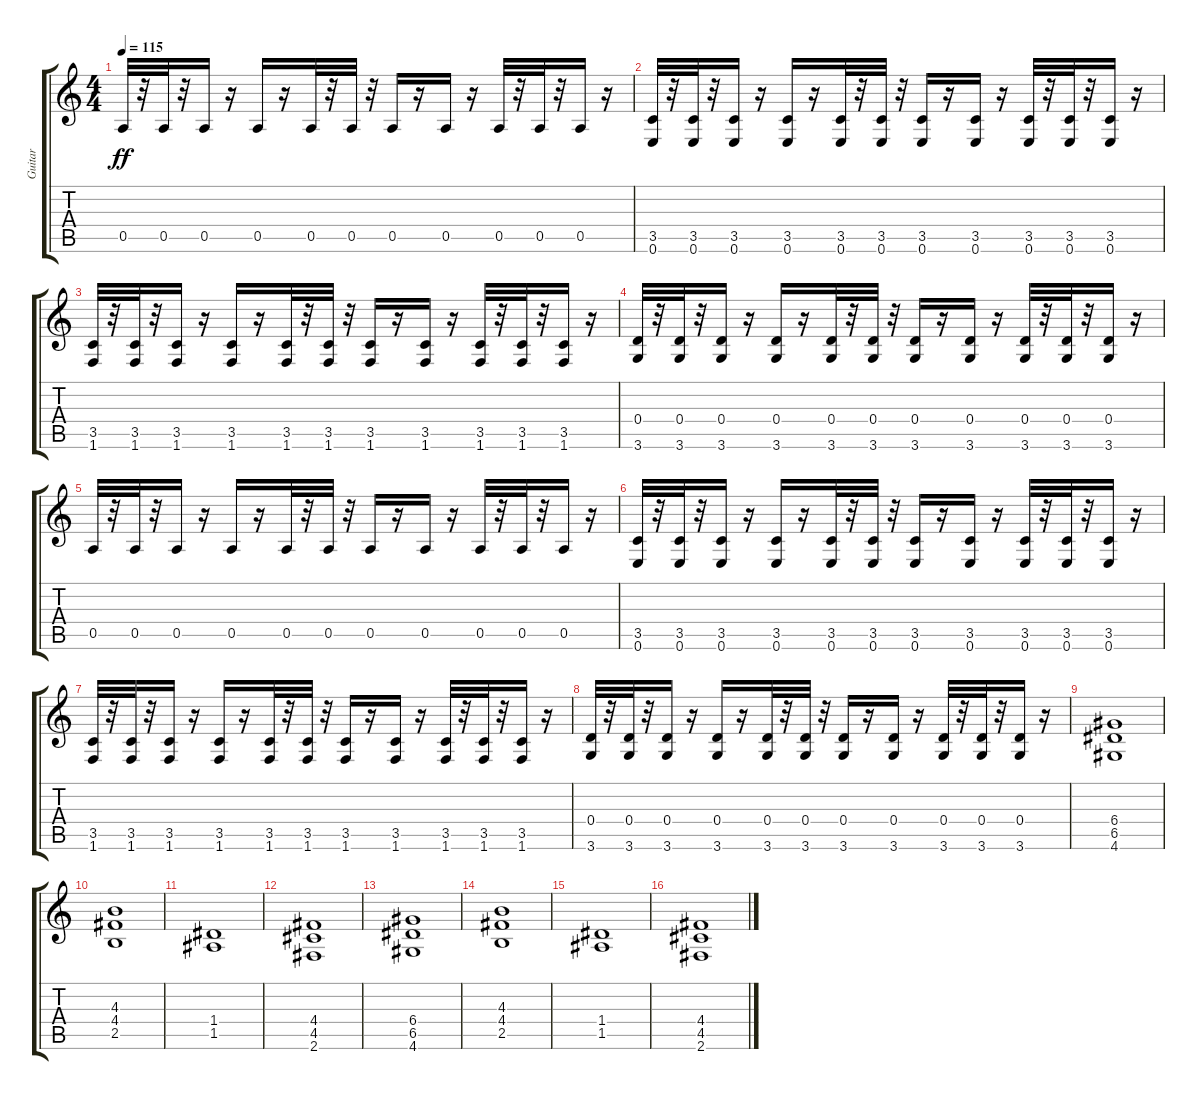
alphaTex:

\track ("Guitar" "Guitar") {instrument distortionguitar}
\staff {score tabs}
\tuning (E4 B3 G3 D3 A2 E2) {hide}
\ts (4 4)
\tempo 115
\clef g2
\ks c
0.5.32{dy ff} r.32 0.5.32 r.32 0.5.16 r.16 0.5.16 r.16 0.5.32 r.32 0.5.32 r.32 0.5.16 r.16 0.5.16 r.16 0.5.32 r.32 0.5.32 r.32 0.5.16 r.16 |
(3.5 0.6).32 r.32 (3.5 0.6).32 r.32 (3.5 0.6).16 r.16 (3.5 0.6).16 r.16 (3.5 0.6).32 r.32 (3.5 0.6).32 r.32 (3.5 0.6).16 r.16 (3.5 0.6).16 r.16 (3.5 0.6).32 r.32 (3.5 0.6).32 r.32 (3.5 0.6).16 r.16 |
(3.5 1.6).32 r.32 (3.5 1.6).32 r.32 (3.5 1.6).16 r.16 (3.5 1.6).16 r.16 (3.5 1.6).32 r.32 (3.5 1.6).32 r.32 (3.5 1.6).16 r.16 (3.5 1.6).16 r.16 (3.5 1.6).32 r.32 (3.5 1.6).32 r.32 (3.5 1.6).16 r.16 |
(0.4 3.6).32 r.32 (0.4 3.6).32 r.32 (0.4 3.6).16 r.16 (0.4 3.6).16 r.16 (0.4 3.6).32 r.32 (0.4 3.6).32 r.32 (0.4 3.6).16 r.16 (0.4 3.6).16 r.16 (0.4 3.6).32 r.32 (0.4 3.6).32 r.32 (0.4 3.6).16 r.16 |
0.5.32 r.32 0.5.32 r.32 0.5.16 r.16 0.5.16 r.16 0.5.32 r.32 0.5.32 r.32 0.5.16 r.16 0.5.16 r.16 0.5.32 r.32 0.5.32 r.32 0.5.16 r.16 |
(3.5 0.6).32 r.32 (3.5 0.6).32 r.32 (3.5 0.6).16 r.16 (3.5 0.6).16 r.16 (3.5 0.6).32 r.32 (3.5 0.6).32 r.32 (3.5 0.6).16 r.16 (3.5 0.6).16 r.16 (3.5 0.6).32 r.32 (3.5 0.6).32 r.32 (3.5 0.6).16 r.16 |
(3.5 1.6).32 r.32 (3.5 1.6).32 r.32 (3.5 1.6).16 r.16 (3.5 1.6).16 r.16 (3.5 1.6).32 r.32 (3.5 1.6).32 r.32 (3.5 1.6).16 r.16 (3.5 1.6).16 r.16 (3.5 1.6).32 r.32 (3.5 1.6).32 r.32 (3.5 1.6).16 r.16 |
(0.4 3.6).32 r.32 (0.4 3.6).32 r.32 (0.4 3.6).16 r.16 (0.4 3.6).16 r.16 (0.4 3.6).32 r.32 (0.4 3.6).32 r.32 (0.4 3.6).16 r.16 (0.4 3.6).16 r.16 (0.4 3.6).32 r.32 (0.4 3.6).32 r.32 (0.4 3.6).16 r.16 |
(6.4 6.5 4.6).1 |
(4.3 4.4 2.5).1 |
(1.4 1.5).1 |
(4.4 4.5 2.6).1 |
(6.4 6.5 4.6).1 |
(4.3 4.4 2.5).1 |
(1.4 1.5).1 |
(4.4 4.5 2.6).1
